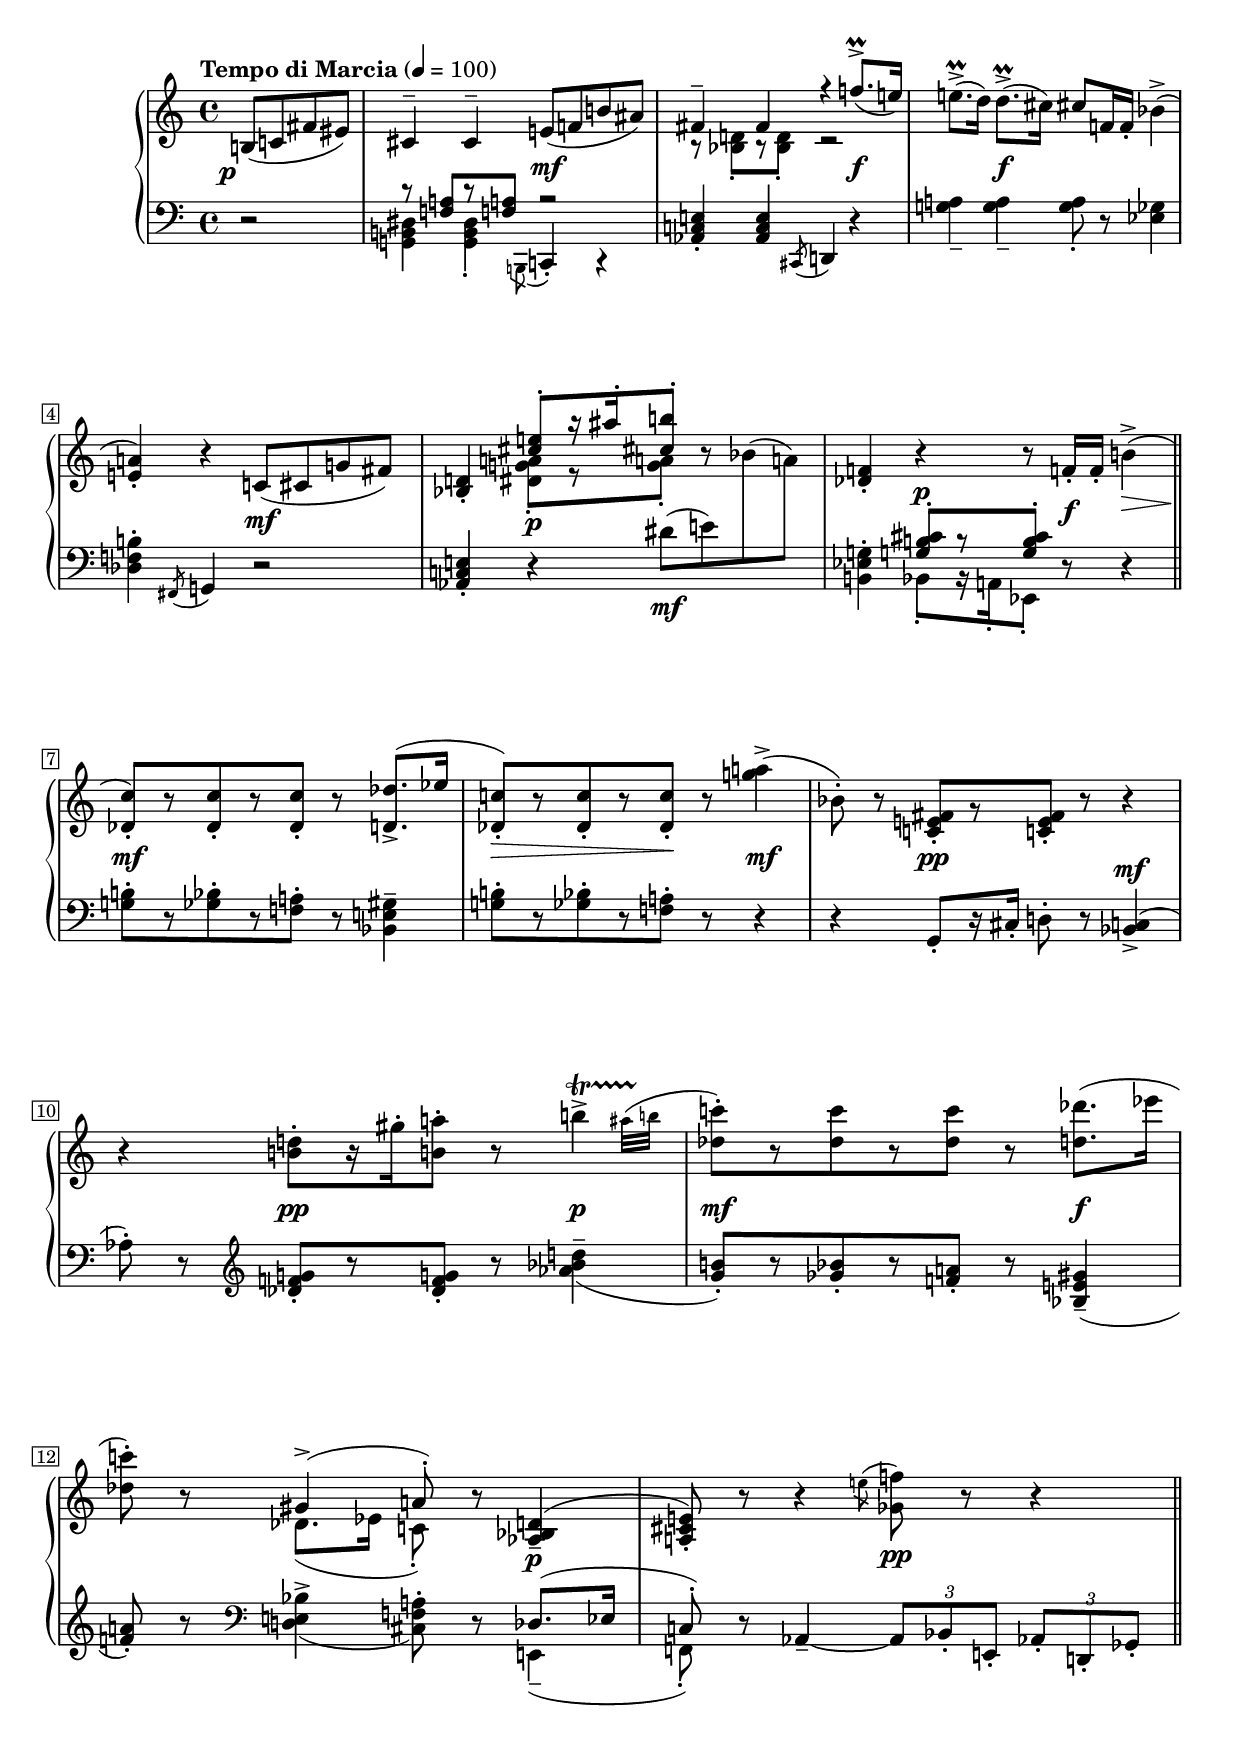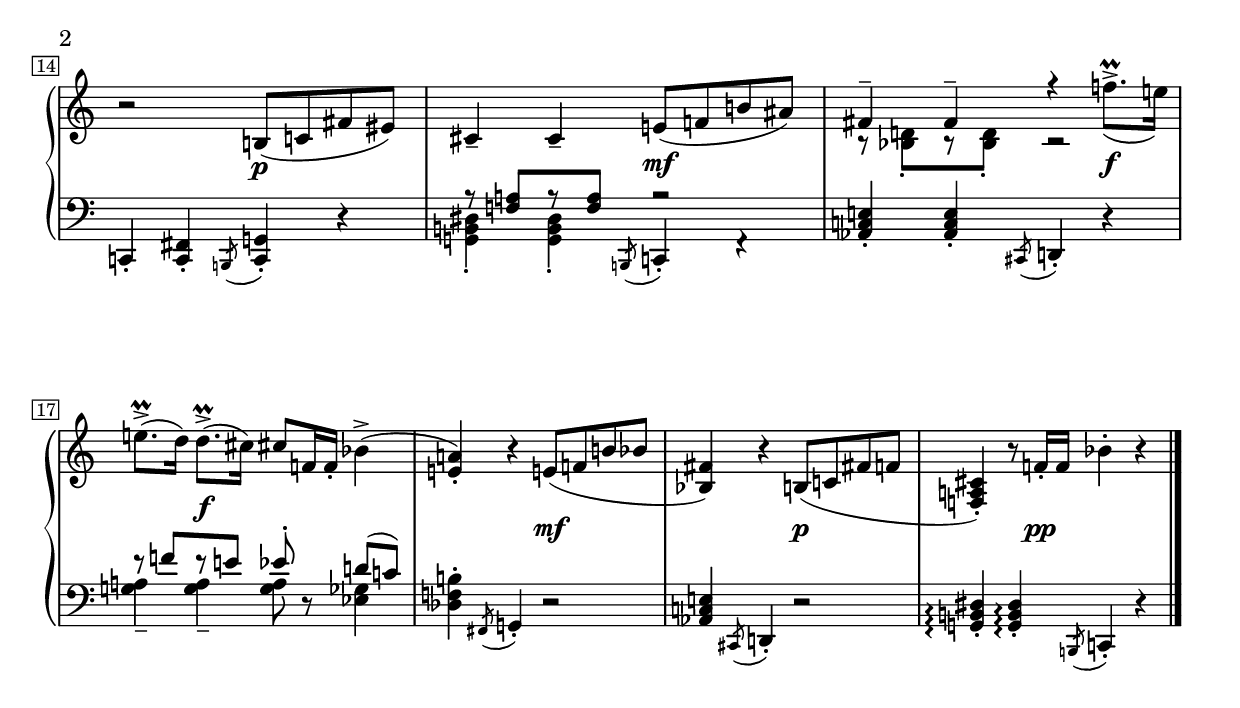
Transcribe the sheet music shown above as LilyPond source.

Global = {
  \key c \major
  \time 4/4
  \include "../global.ly"
}

bottom = { \change Staff = "lower"\stemUp }
top = { \change Staff = "upper"\stemDown }

Sopran = \context Voice = "one" \relative c'' {
  \voiceOne
  \override MultiMeasureRest.staff-position = #0
  \override Rest.staff-position = #0
  \override DynamicText.Y-offset = #-4
  %1
  \tempo \markup { \bold "Tempo di Marcia" } 4 = 100
  \partial 2
    \slurDown
    b,!8[( c! fis eis])
  %1
  | cis!4-- cis-- e!8[(\mf f! b! ais])
  | fis!4-- fis f'\rest f!8.[(^>\prall\f e!16])
  | \stemNeutral\slurNeutral
    e!8.[(^>\prall d16]) d8.[(^>\prall\f cis!16]) cis!8[ f,!16 f_.] bes4^>(
  | <e,! a!>_.) r c!8[(\mf cis g'! fis])
  %5
  | \stemUp <bes, d!>4_. <cis'! e!>8[^. a'16\rest ais^. <cis,! b'!>8^.] r s4
  | <des, f!>4_. r r8 f!16_.\f[ f_.] \stemDown b!4^>(\>
    \bar "||"
    \break
  | \stemNeutral\slurUp <des, c'>8_.[)\!\mf r q_. r q_.] r <d! des'>8._>[( ees'16]
  | <des, c'!>8_.[)\> r q_. r q_.]\! r <g'! a!>4^>(\mf
  | bes,8^.) r <c,! e! fis>_.[\pp g'\rest <c, e fis>_.] r r4
  %10
  | r4 <b'! d!>8^._\pp[ r16 gis'^. <b,! a'!>8^.] r
    \afterGrace b'!4^>_\p\startTrillSpan { ais32[( b!\stopTrillSpan ] }
  | <des, c'!>8^.)[\mf r q r q] r <d! des'>8.[\f( ees'16]
  | <des, c'!>8^.) r gis,4^>( a!8^.) r <aes, bes d!>4_-_\p(
  | <a! cis e!>8_.) r r4 \acciaccatura { e''!8 } <ges, f'!>8\pp r r4
    \bar "||"
    \break
  | \slurDown r2 b,!8[(\p c! fis eis)]
  %15
  | cis4_- cis_- e!8[(\mf f! b! ais])
  | fis4-- fis-- f'\rest f!8.[(^>\prall\f e!16])
  | \stemNeutral\slurNeutral
    e!8.[(^>\prall d16]) d8.[(^>\prall\f cis!16]) cis!8[ f,!16 f_.] bes4^>(
  | \override DynamicText.Y-offset = #-6
    <e,! a!>_.) r e!8[(\mf f! b! bes]
  | <bes, fis'>4) r b!8[(\p c! fis! f!]
  %20
  | <f,! a! cis>4_.) r8 f'!16_.[\pp f] bes4^. r
  \fine
}

Alto = \context Voice = "two" \relative c' {
  \voiceTwo
  \override MultiMeasureRest.staff-position = #0
  \override Rest.staff-position = #0
  \partial 2
    s2
  %1
  | s1
  | b8\rest <bes d!>_.[ b\rest <bes d>_.] c2\rest
  | s1*2
  %5
  | s4 <dis g! a!>8[_.\p e\rest <g a>_.] s4.
  | s1*6
  %12
  | s4 des8.[( ees16] c!8_.) s4.
  | s1*3
  %16
  | b8\rest <bes d!>_.[ b\rest q_.] b2\rest
}

Tenor = \context Voice = "three" \relative c' {
  \voiceThree
  \override MultiMeasureRest.staff-position = #0
  \override Rest.staff-position = #0
  \partial 2
    s2
  %1
  | c8\rest <f,! a!>[ c'\rest <f,! a!>] a2\rest
  | s1*4
  %6
  | s4 <g! b! cis>8^.^\p[ b\rest q^.] s4.
  | s1*5
  %12
  | s2. des,8.[( ees16]
  | c!8^.) s s2.
  | s1
  %15
  | a'8\rest <f! a!>8[ a\rest q] a2\rest
  | s1
  | e'8\rest f![ e\rest e!] ees^. s d![( c!])
}

Bass = \context Voice = "four" \relative c {
  \voiceFour
  \override MultiMeasureRest.staff-position = #0
  \override Rest.staff-position = #0
  \partial 2
    r2
  %1
  | <g! b! dis>4 q_. \acciaccatura { b,!8 } \stemUp c!4_. c\rest
  | <aes' c! e!>4_. q \acciaccatura { cis,!8 } \stemUp d!4 r
  | \stemNeutral <g'! a!>_- q_- q8_. d\rest <ees ges>4
  | <des f! b!>4^. \acciaccatura { fis,!8 } \stemUp g!4 r2
  %5
  | <aes c! e!>4_. r
    \stemDown\slurUp
    \once\override Beam.positions = #'(0 . 1)
    dis'8[(\mf e!) \top bes'( a!)] \bottom
  | \stemDown <b,,! ees g!>4^. bes8[_. b16\rest a!_. ees8_.] r8 r4
  | <g'! b!>8^.[ r <ges bes>^. r <f! a!>^.] r <bes, e! gis>4^-
  | <g'! b!>8^.[ r <ges bes>^. r <f! a!>^.] r r4
  | r \stemUp g,8_.[ r16 cis_.] \stemNeutral d!8^. r <bes c!>4_>^\mf(
  %10
  | aes'8^.) r \clef treble <des f! g!>_.[ r q_.] \slurDown r <aes' bes d!>4^-(
  | <g b>8_.[) r <ges bes>_. r <f! a!>_.] r <bes, e! gis>4_-(
  | <f'! a!>8_.) r \clef bass <d,! e! bes'>4^>( <cis f! a!>8^.) r \stemDown e,!4_-(
  | f!8_.) r \stemUp\slurNeutral aes4_-~
    \tupletUp\tuplet 3/2 { aes8 bes_. e,!_. } \tuplet 3/2 { aes!8_. d,!_. ges!_. }
  | c,!4_. <c fis>_. \acciaccatura { b!8 } <c g'!>4_. r
  %15
  | \stemDown <g'! b! dis>_. q_. \stemUp \acciaccatura { b,!8 } c!4_. f\rest
  | <aes c! e!>_. q_. \acciaccatura { cis,!8 } d!4_. r
  | \stemDown <g'! a!>_- q_- q8 r <ees ges>4
  | <des f! b!>^. \stemUp \acciaccatura { fis,!8 } g!4_. r2
  | <aes c! e!>4 \acciaccatura { cis,!8 } d!4_. r2
  %20
  | \override Arpeggio.positions = #'(-3 . 0)
    <g! b! dis>4_.\arpeggio q_.\arpeggio \acciaccatura { b,!8 } c!4_. r
  \fine
}

centerDynamics = {
  \partial 2
    s4-\markup { \hspace #-2 \dynamic p } s
  %1
  | s1
}

\score {
  \new PianoStaff
  <<
    \accidentalStyle Score.piano
    \context Staff = "upper" <<
      \set Staff.midiInstrument = #"acoustic grand"
      \Global
      \clef treble
      \Sopran
      \Alto
    >>
    \context Dynamics <<
      \Global \centerDynamics
    >>
    \context Staff = "lower" <<
      \set Staff.midiInstrument = #"acoustic grand"
      \Global
      \clef bass
      \Tenor
      \Bass
    >>
  >>
  \header {
    %composer = "Hans Erich Apostel"
    %opus = "Op. 13"
    title = \markup { "VI" }
  }
  \layout {
    \context {
      \PianoStaff
      % More space between staves in the same PianoStaff
      %\override StaffGrouper.staff-staff-spacing.minimum-distance = 12
      \override TextScript.font-shape = #'italic
    }
  }
  \midi {
    \tempo 4 = 100
  }
}
